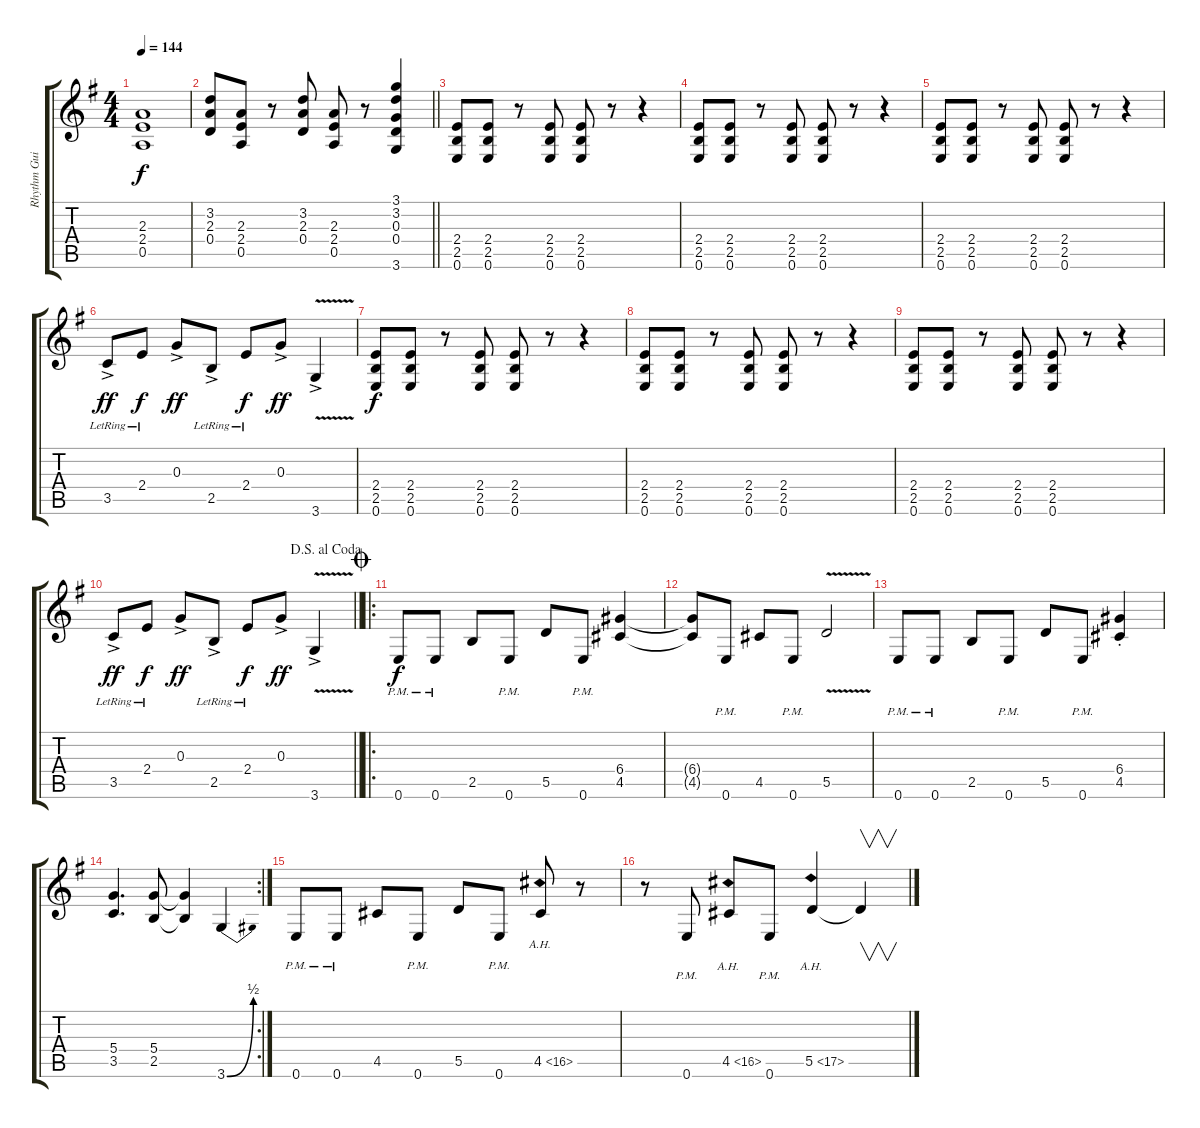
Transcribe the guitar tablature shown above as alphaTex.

\track ("Rhythm Guitar 2" "Rhythm Gui") {instrument distortionguitar}
\staff {score tabs}
\tuning (E4 B3 G3 D3 A2 E2) {hide}
\ts (4 4)
\tempo 144
\clef g2
\ks g
(2.3 2.4 0.5).1{dy f} |
\barLineRight lightlight
(3.2 2.3 0.4).8 (2.3 2.4 0.5).8 r.8 (3.2 2.3 0.4).8 (2.3 2.4 0.5).8 r.8 (3.1 3.2 0.3 0.4 3.6).4 |
(2.4 2.5 0.6).8 (2.4 2.5 0.6).8 r.8 (2.4 2.5 0.6).8 (2.4 2.5 0.6).8 r.8 r.4 |
(2.4 2.5 0.6).8 (2.4 2.5 0.6).8 r.8 (2.4 2.5 0.6).8 (2.4 2.5 0.6).8 r.8 r.4 |
(2.4 2.5 0.6).8 (2.4 2.5 0.6).8 r.8 (2.4 2.5 0.6).8 (2.4 2.5 0.6).8 r.8 r.4 |
3.5{ac lr}.8{dy ff} 2.4{lr}.8{dy f} 0.3{ac}.8{dy ff} 2.5{ac lr}.8 2.4{lr}.8{dy f} 0.3{ac}.8{dy ff} 3.6{v ac}.4 |
(2.4 2.5 0.6).8{dy f} (2.4 2.5 0.6).8 r.8 (2.4 2.5 0.6).8 (2.4 2.5 0.6).8 r.8 r.4 |
(2.4 2.5 0.6).8 (2.4 2.5 0.6).8 r.8 (2.4 2.5 0.6).8 (2.4 2.5 0.6).8 r.8 r.4 |
(2.4 2.5 0.6).8 (2.4 2.5 0.6).8 r.8 (2.4 2.5 0.6).8 (2.4 2.5 0.6).8 r.8 r.4 |
\jump dalsegnoalcoda
\barLineRight lightlight
3.5{ac lr}.8{dy ff} 2.4{lr}.8{dy f} 0.3{ac}.8{dy ff} 2.5{ac lr}.8 2.4{lr}.8{dy f} 0.3{ac}.8{dy ff} 3.6{v ac}.4 |
\ro
\jump coda
0.6{pm}.8{dy f} 0.6{pm}.8 2.5.8 0.6{pm}.8 5.5.8 0.6{pm}.8 (6.4 4.5).4 |
(6.4{t} 4.5{t}).8 0.6{pm}.8 4.5.8 0.6{pm}.8 5.5{v}.2 |
0.6{pm}.8 0.6{pm}.8 2.5.8 0.6{pm}.8 5.5.8 0.6{pm}.8 (6.4{st} 4.5{st}).4 |
\rc 2
(5.4 3.5).4{d} (5.4 2.5).8 (5.4{t} 2.5{t}).4 3.6{be (bend 0 0 60 2)}.4 |
0.6{pm}.8 0.6{pm}.8 4.5.8 0.6{pm}.8 5.5.8 0.6{pm}.8 4.5{ah 12}.8 r.8 |
r.8 0.6{pm}.8 4.5{ah 12}.8 0.6{pm}.8 5.5{ah 12}.4 5.5{t}.4{v}
